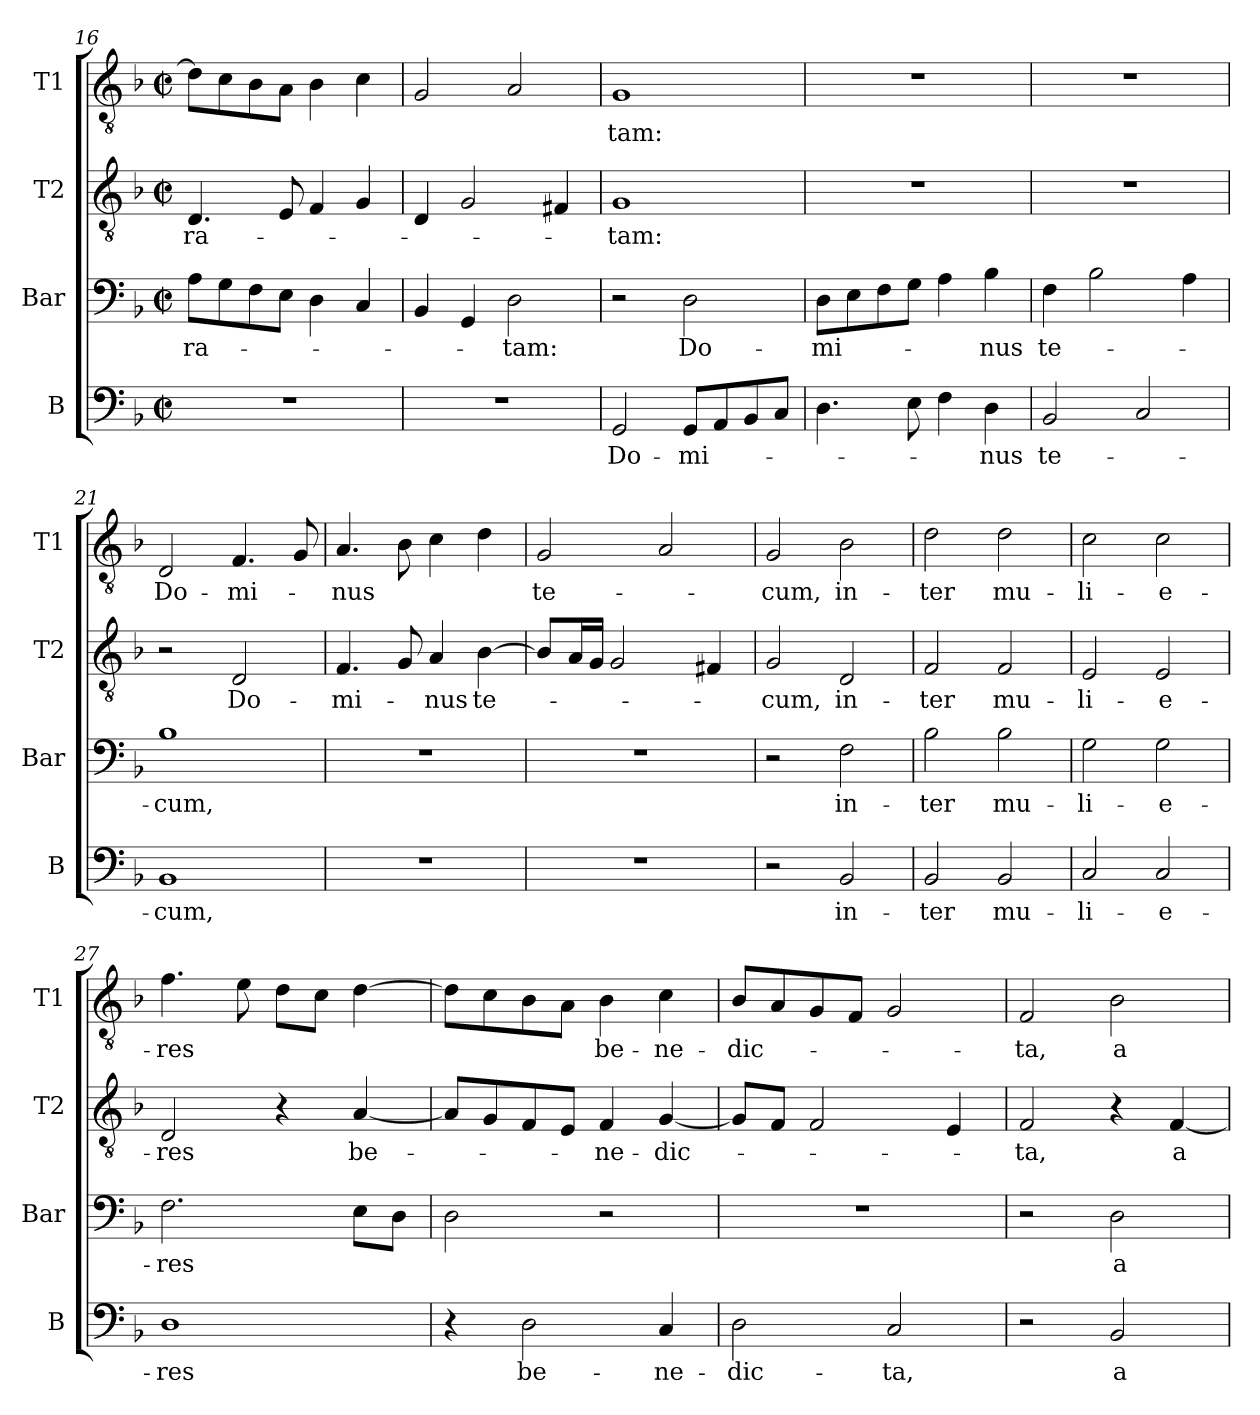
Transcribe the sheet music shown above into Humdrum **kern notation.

**kern	**text	**kern	**text	**kern	**text	**kern	**text
*part4	*part4	*part3	*part3	*part2	*part2	*part1	*part1
*staff4	*staff4	*staff3	*staff3	*staff2	*staff2	*staff1	*staff1
*I"B	*	*I"Bar	*	*I"T2	*	*I"T1	*
*I'B	*	*I'Bar	*	*I'T2	*	*I'T1	*
*clefF4	*	*clefF4	*	*clefGv2	*	*clefGv2	*
*k[b-]	*	*k[b-]	*	*k[b-]	*	*k[b-]	*
*M2/2	*	*M2/2	*	*M2/2	*	*M2/2	*
*met(c|)	*	*met(c|)	*	*met(c|)	*	*met(c|)	*
=16	=16	=16	=16	=16	=16	=16	=16
!	!	!	!LO:LY:b	!	!LO:LY:b	!	!
1r	.	8A\L	-ra-	4.D/	-ra-	8d\L]	.
.	.	8G\	.	.	.	8c\	.
.	.	8F\	.	.	.	8B-\	.
.	.	8E\J	.	8E/	.	8A\J	.
.	.	4D\	.	4F/	.	4B-\	.
.	.	4C/	.	4G/	.	4c\	.
=17	=17	=17	=17	=17	=17	=17	=17
1r	.	4BB-/	.	4D/	.	2G/	.
.	.	4GG/	.	2G/	.	.	.
!	!	!	!LO:LY:b	!	!	!	!
.	.	2D\	-tam:	.	.	2A/	.
.	.	.	.	4F#X/	.	.	.
!!LO:PB:g=z
=18	=18	=18	=18	=18	=18	=18	=18
!	!LO:LY:b	!	!	!	!LO:LY:b	!	!LO:LY:b
2GG/	Do-	2r	.	1G	-tam:	1G	-tam:
!	!LO:LY:b	!	!LO:LY:b	!	!	!	!
8GG/L	-mi-	2D\	Do-	.	.	.	.
8AA/	.	.	.	.	.	.	.
8BB-/	.	.	.	.	.	.	.
8C/J	.	.	.	.	.	.	.
=19	=19	=19	=19	=19	=19	=19	=19
!	!	!	!LO:LY:b	!	!	!	!
4.D\	.	8D\L	-mi-	1r	.	1r	.
.	.	8E\	.	.	.	.	.
.	.	8F\	.	.	.	.	.
8E\	.	8G\J	.	.	.	.	.
4F\	.	4A\	.	.	.	.	.
!	!LO:LY:b	!	!LO:LY:b	!	!	!	!
4D\	-nus	4B-\	-nus	.	.	.	.
=20	=20	=20	=20	=20	=20	=20	=20
!	!LO:LY:b	!	!LO:LY:b	!	!	!	!
2BB-/	te-	4F\	te-	1r	.	1r	.
.	.	2B-\	.	.	.	.	.
2C/	.	.	.	.	.	.	.
.	.	4A\	.	.	.	.	.
=21	=21	=21	=21	=21	=21	=21	=21
!	!LO:LY:b	!	!LO:LY:b	!	!	!	!LO:LY:b
1BB-	-cum,	1B-	-cum,	2r	.	2D/	Do-
!	!	!	!	!	!LO:LY:b	!	!LO:LY:b
.	.	.	.	2D/	Do-	4.F/	-mi-
.	.	.	.	.	.	8G/	.
=22	=22	=22	=22	=22	=22	=22	=22
!	!	!	!	!	!LO:LY:b	!	!LO:LY:b
1r	.	1r	.	4.F/	-mi-	4.A/	-nus
.	.	.	.	8G/	.	8B-\	.
!	!	!	!	!	!LO:LY:b	!	!
.	.	.	.	4A/	-nus	4c\	.
!	!	!	!	!	!LO:LY:b	!	!
.	.	.	.	[4B-\	te-	4d\	.
=23	=23	=23	=23	=23	=23	=23	=23
!	!	!	!	!	!	!	!LO:LY:b
1r	.	1r	.	8B-/L]	.	2G/	te-
.	.	.	.	16A/L	.	.	.
.	.	.	.	16G/JJ	.	.	.
.	.	.	.	2G/	.	.	.
.	.	.	.	.	.	2A/	.
.	.	.	.	4F#X/	.	.	.
!!LO:LB:g=z
=24	=24	=24	=24	=24	=24	=24	=24
!	!	!	!	!	!LO:LY:b	!	!LO:LY:b
2r	.	2r	.	2G/	-cum,	2G/	-cum,
!	!LO:LY:b	!	!LO:LY:b	!	!LO:LY:b	!	!LO:LY:b
2BB-/	in-	2F\	in-	2D/	in-	2B-\	in-
=25	=25	=25	=25	=25	=25	=25	=25
!	!LO:LY:b	!	!LO:LY:b	!	!LO:LY:b	!	!LO:LY:b
2BB-/	-ter	2B-\	-ter	2F/	-ter	2d\	-ter
!	!LO:LY:b	!	!LO:LY:b	!	!LO:LY:b	!	!LO:LY:b
2BB-/	mu-	2B-\	mu-	2F/	mu-	2d\	mu-
=26	=26	=26	=26	=26	=26	=26	=26
!	!LO:LY:b	!	!LO:LY:b	!	!LO:LY:b	!	!LO:LY:b
2C/	-li-	2G\	-li-	2E/	-li-	2c\	-li-
!	!LO:LY:b	!	!LO:LY:b	!	!LO:LY:b	!	!LO:LY:b
2C/	-e-	2G\	-e-	2E/	-e-	2c\	-e-
=27	=27	=27	=27	=27	=27	=27	=27
!	!LO:LY:b	!	!LO:LY:b	!	!LO:LY:b	!	!LO:LY:b
1D	-res	2.F\	-res	2D/	-res	4.f\	-res
.	.	.	.	.	.	8e\	.
.	.	.	.	4r	.	8d\L	.
.	.	.	.	.	.	8c\J	.
!	!	!	!	!	!LO:LY:b	!	!
.	.	8E\L	.	[4A/	be-	[4d\	.
.	.	8D\J	.	.	.	.	.
=28	=28	=28	=28	=28	=28	=28	=28
4r	.	2D\	.	8A/L]	.	8d\L]	.
.	.	.	.	8G/	.	8c\	.
!	!LO:LY:b	!	!	!	!	!	!
2D\	be-	.	.	8F/	.	8B-\	.
.	.	.	.	8E/J	.	8A\J	.
!	!	!	!	!	!LO:LY:b	!	!LO:LY:b
.	.	2r	.	4F/	-ne-	4B-\	be-
!	!LO:LY:b	!	!	!	!LO:LY:b	!	!LO:LY:b
4C/	-ne-	.	.	[4G/	-dic-	4c\	-ne-
=29	=29	=29	=29	=29	=29	=29	=29
!	!LO:LY:b	!	!	!	!	!	!LO:LY:b
2D\	-dic-	1r	.	8G/L]	.	8B-/L	-dic-
.	.	.	.	8F/J	.	8A/	.
.	.	.	.	2F/	.	8G/	.
.	.	.	.	.	.	8F/J	.
!	!LO:LY:b	!	!	!	!	!	!
2C/	-ta,	.	.	.	.	2G/	.
.	.	.	.	4E/	.	.	.
=30	=30	=30	=30	=30	=30	=30	=30
!	!	!	!	!	!LO:LY:b	!	!LO:LY:b
2r	.	2r	.	2F/	-ta,	2F/	-ta,
!	!LO:LY:b	!	!LO:LY:b	!	!	!	!LO:LY:b
2BB-/	a-	2D\	a-	4r	.	2B-\	a-
!	!	!	!	!	!LO:LY:b	!	!
.	.	.	.	[4F/	a-	.	.
=	=	=	=	=	=	=	=
*-	*-	*-	*-	*-	*-	*-	*-
